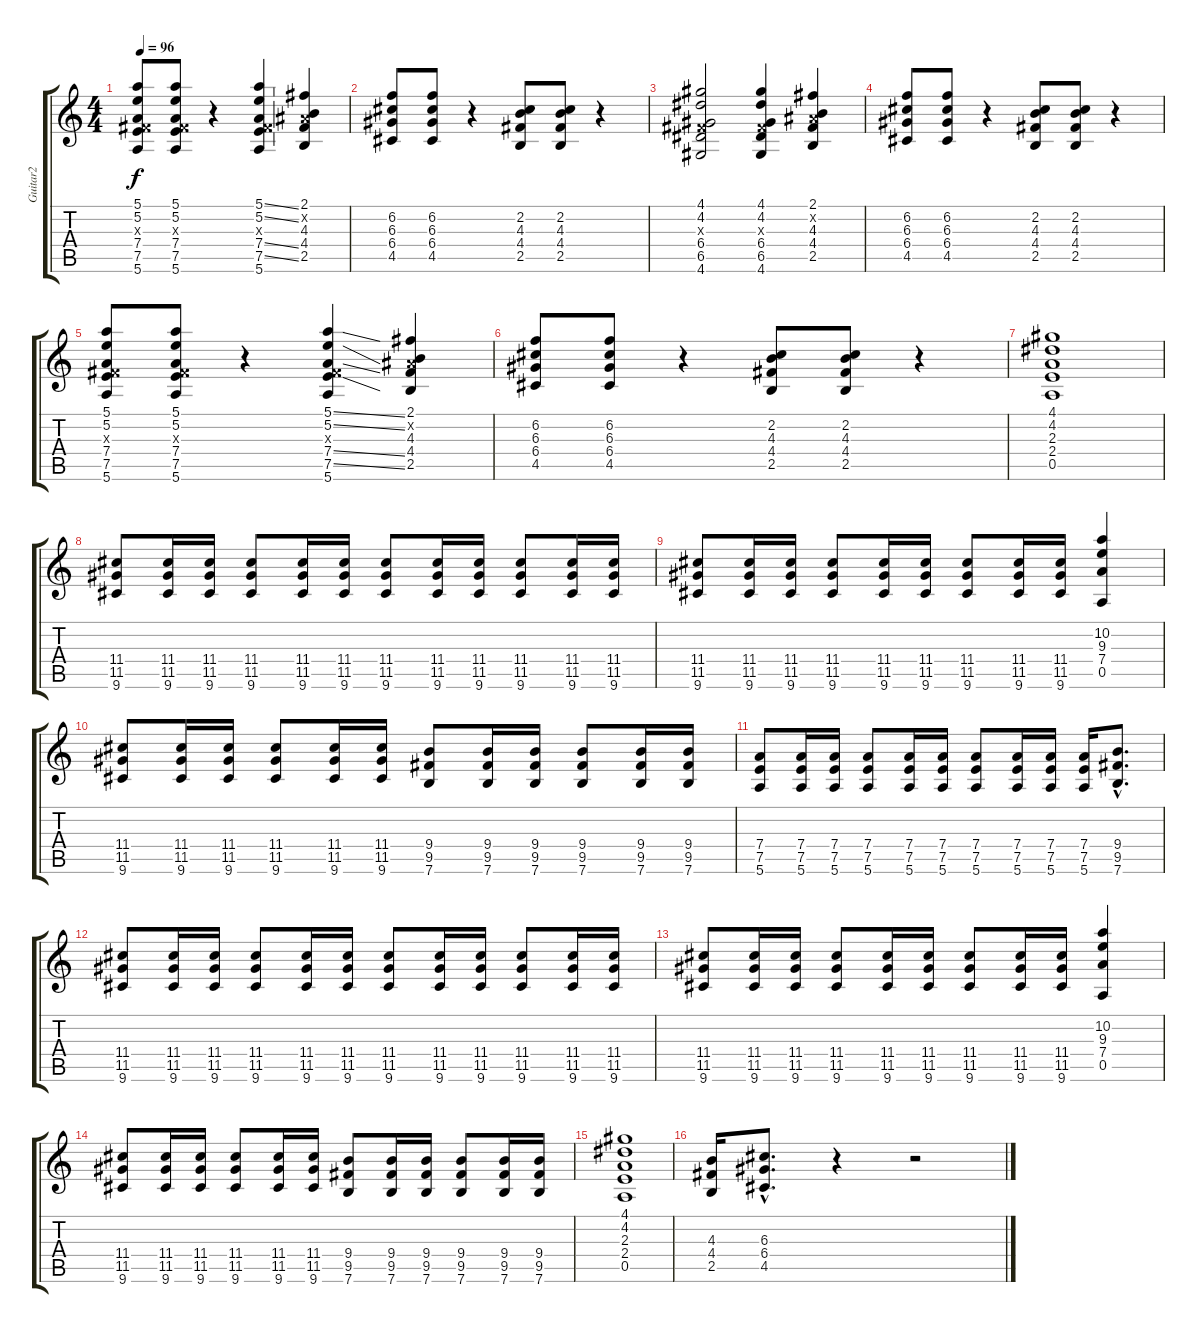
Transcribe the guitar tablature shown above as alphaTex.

\track ("Guitar2" "Guitar2") {instrument distortionguitar}
\staff {score tabs}
\tuning (E4 B3 G3 D3 A2 E2) {hide}
\ts (4 4)
\tempo 96
\clef g2
\ks c
(5.1 5.2 -1.3{x} 7.4 7.5 5.6).8{dy f} (5.1 5.2 -1.3{x} 7.4 7.5 5.6).8 r.4 (5.1{ss} 5.2{ss} -1.3{x} 7.4{ss} 7.5{ss} 5.6).4 (2.1 -1.2{x} 4.3 4.4 2.5).4 |
(6.2 6.3 6.4 4.5).8 (6.2 6.3 6.4 4.5).8 r.4 (2.2 4.3 4.4 2.5).8 (2.2 4.3 4.4 2.5).8 r.4 |
(4.1 4.2 -1.3{x} 6.4 6.5 4.6).2 (4.1 4.2 -1.3{x} 6.4 6.5 4.6).4 (2.1 -1.2{x} 4.3 4.4 2.5).4 |
(6.2 6.3 6.4 4.5).8 (6.2 6.3 6.4 4.5).8 r.4 (2.2 4.3 4.4 2.5).8 (2.2 4.3 4.4 2.5).8 r.4 |
(5.1 5.2 -1.3{x} 7.4 7.5 5.6).8 (5.1 5.2 -1.3{x} 7.4 7.5 5.6).8 r.4 (5.1{ss} 5.2{ss} -1.3{x} 7.4{ss} 7.5{ss} 5.6).4 (2.1 -1.2{x} 4.3 4.4 2.5).4 |
(6.2 6.3 6.4 4.5).8 (6.2 6.3 6.4 4.5).8 r.4 (2.2 4.3 4.4 2.5).8 (2.2 4.3 4.4 2.5).8 r.4 |
(4.1 4.2 2.3 2.4 0.5).1 |
(11.4 11.5 9.6).8 (11.4 11.5 9.6).16 (11.4 11.5 9.6).16 (11.4 11.5 9.6).8 (11.4 11.5 9.6).16 (11.4 11.5 9.6).16 (11.4 11.5 9.6).8 (11.4 11.5 9.6).16 (11.4 11.5 9.6).16 (11.4 11.5 9.6).8 (11.4 11.5 9.6).16 (11.4 11.5 9.6).16 |
(11.4 11.5 9.6).8 (11.4 11.5 9.6).16 (11.4 11.5 9.6).16 (11.4 11.5 9.6).8 (11.4 11.5 9.6).16 (11.4 11.5 9.6).16 (11.4 11.5 9.6).8 (11.4 11.5 9.6).16 (11.4 11.5 9.6).16 (10.2 9.3 7.4 0.5).4 |
(11.4 11.5 9.6).8 (11.4 11.5 9.6).16 (11.4 11.5 9.6).16 (11.4 11.5 9.6).8 (11.4 11.5 9.6).16 (11.4 11.5 9.6).16 (9.4 9.5 7.6).8 (9.4 9.5 7.6).16 (9.4 9.5 7.6).16 (9.4 9.5 7.6).8 (9.4 9.5 7.6).16 (9.4 9.5 7.6).16 |
(7.4 7.5 5.6).8 (7.4 7.5 5.6).16 (7.4 7.5 5.6).16 (7.4 7.5 5.6).8 (7.4 7.5 5.6).16 (7.4 7.5 5.6).16 (7.4 7.5 5.6).8 (7.4 7.5 5.6).16 (7.4 7.5 5.6).16 (7.4 7.5 5.6).16 (9.4{hac} 9.5{hac} 7.6{hac}).8{d} |
(11.4 11.5 9.6).8 (11.4 11.5 9.6).16 (11.4 11.5 9.6).16 (11.4 11.5 9.6).8 (11.4 11.5 9.6).16 (11.4 11.5 9.6).16 (11.4 11.5 9.6).8 (11.4 11.5 9.6).16 (11.4 11.5 9.6).16 (11.4 11.5 9.6).8 (11.4 11.5 9.6).16 (11.4 11.5 9.6).16 |
(11.4 11.5 9.6).8 (11.4 11.5 9.6).16 (11.4 11.5 9.6).16 (11.4 11.5 9.6).8 (11.4 11.5 9.6).16 (11.4 11.5 9.6).16 (11.4 11.5 9.6).8 (11.4 11.5 9.6).16 (11.4 11.5 9.6).16 (10.2 9.3 7.4 0.5).4 |
(11.4 11.5 9.6).8 (11.4 11.5 9.6).16 (11.4 11.5 9.6).16 (11.4 11.5 9.6).8 (11.4 11.5 9.6).16 (11.4 11.5 9.6).16 (9.4 9.5 7.6).8 (9.4 9.5 7.6).16 (9.4 9.5 7.6).16 (9.4 9.5 7.6).8 (9.4 9.5 7.6).16 (9.4 9.5 7.6).16 |
(4.1 4.2 2.3 2.4 0.5).1 |
(4.3 4.4 2.5).16 (6.3{hac} 6.4{hac} 4.5{hac}).8{d} r.4 r.2
